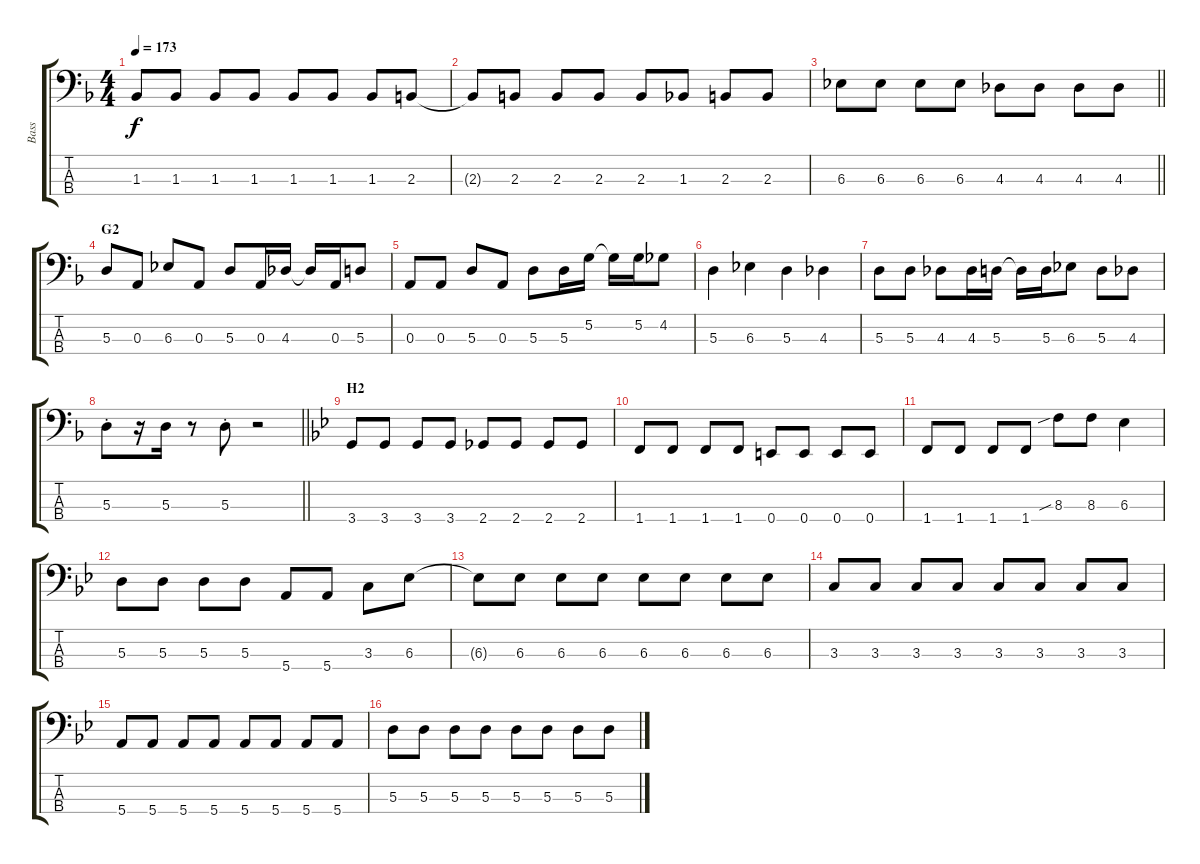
\track ("Bass" "Bass") {instrument electricbasspick}
\staff {score tabs}
\tuning (G2 D2 A1 E1) {hide}
\ts (4 4)
\tempo 173
\clef f4
\ks dminor
1.3{t}.8{dy f} 1.3.8 1.3.8 1.3.8 1.3.8 1.3.8 1.3.8 2.3.8 |
2.3{t}.8 2.3.8 2.3.8 2.3.8 2.3.8 1.3.8 2.3.8 2.3.8 |
\barLineRight lightlight
6.3.8 6.3.8 6.3.8 6.3.8 4.3.8 4.3.8 4.3.8 4.3.8 |
\section ("" "G2")
5.3.8 0.3.8 6.3.8 0.3.8 5.3.8 0.3.16 4.3.16 4.3{t}.16 0.3.16 5.3.8 |
0.3.8 0.3.8 5.3.8 0.3.8 5.3.8 5.3.16 5.2.16 5.2{t}.16 5.2.16 4.2.8 |
5.3.4 6.3.4 5.3.4 4.3.4 |
5.3.8 5.3.8 4.3.8 4.3.16 5.3.16 5.3{t}.16 5.3.16 6.3.8 5.3.8 4.3.8 |
\barLineRight lightlight
5.3{st}.8 r.16 5.3.16 r.8 5.3{st}.8 r.2 |
\section ("" "H2")
\ks bb
3.4.8 3.4.8 3.4.8 3.4.8 2.4.8 2.4.8 2.4.8 2.4.8 |
1.4.8 1.4.8 1.4.8 1.4.8 0.4.8 0.4.8 0.4.8 0.4.8 |
1.4.8 1.4.8 1.4.8 1.4.8 8.3{sib}.8 8.3.8 6.3.4 |
5.3.8 5.3.8 5.3.8 5.3.8 5.4.8 5.4.8 3.3.8 6.3.8 |
6.3{t}.8 6.3.8 6.3.8 6.3.8 6.3.8 6.3.8 6.3.8 6.3.8 |
3.3.8 3.3.8 3.3.8 3.3.8 3.3.8 3.3.8 3.3.8 3.3.8 |
5.4.8 5.4.8 5.4.8 5.4.8 5.4.8 5.4.8 5.4.8 5.4.8 |
5.3.8 5.3.8 5.3.8 5.3.8 5.3.8 5.3.8 5.3.8 5.3.8
